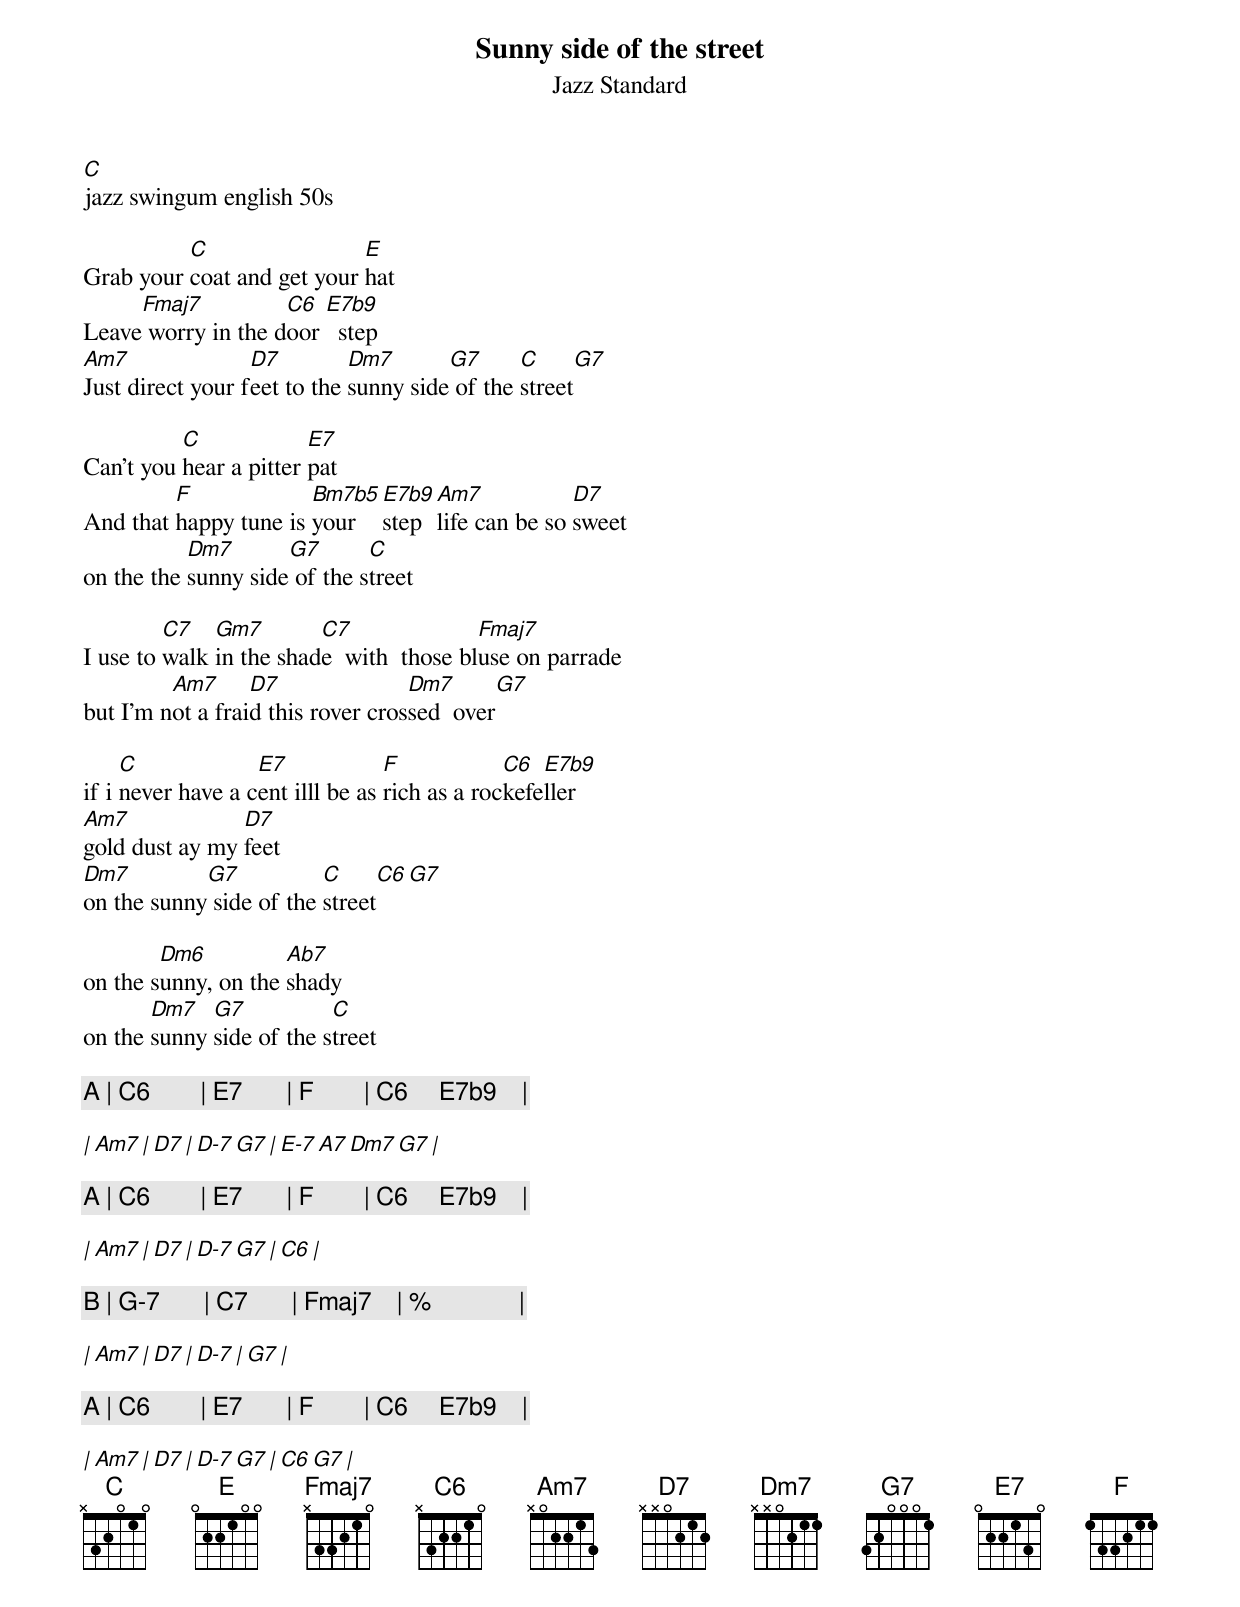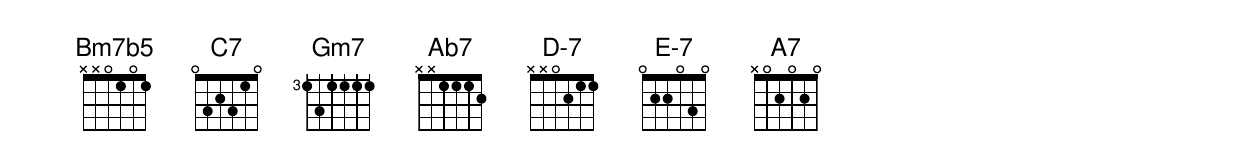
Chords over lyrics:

Sunny side of the street
Jazz Standard
C
jazz swingum english 50s

          C                 E
Grab your coat and get your hat
     Fmaj7          C6  E7b9
Leave worry in the door   step
Am7               D7         Dm7       G7      C       G7
Just direct your feet to the sunny side of the street

          C             E7
Can't you hear a pitter pat
         F             Bm7b5 E7b9  Am7            D7
And that happy tune is your  step  life can be so sweet
           Dm7       G7       C
on the the sunny side of the street

         C7   Gm7        C7               Fmaj7
I use to walk in the shade  with  those bluse on parrade
         Am7      D7               Dm7        G7
but I'm not a fraid this rover crossed  over

     C             E7             F            C6  E7b9
if i never have a cent illl be as rich as a rockefeller
Am7             D7
gold dust ay my feet
Dm7         G7           C       C6   G7
on the sunny side of the street

        Dm6          Ab7
on the sunny, on the shady
       Dm7   G7           C
on the sunny side of the street

[A] | C6        | E7       | F        | C6     E7b9    |

    | Am7       | D7       | D-7  G7  | E-7  A7 Dm7 G7 |

[A] | C6        | E7       | F        | C6     E7b9    |

    | Am7       | D7       | D-7  G7  | C6             |

[B] | G-7       | C7       | Fmaj7    | %              |

    | Am7       | D7       | D-7      | G7             |

[A] | C6        | E7       | F        | C6     E7b9    |

    | Am7       | D7       | D-7  G7  | C6     G7      |
